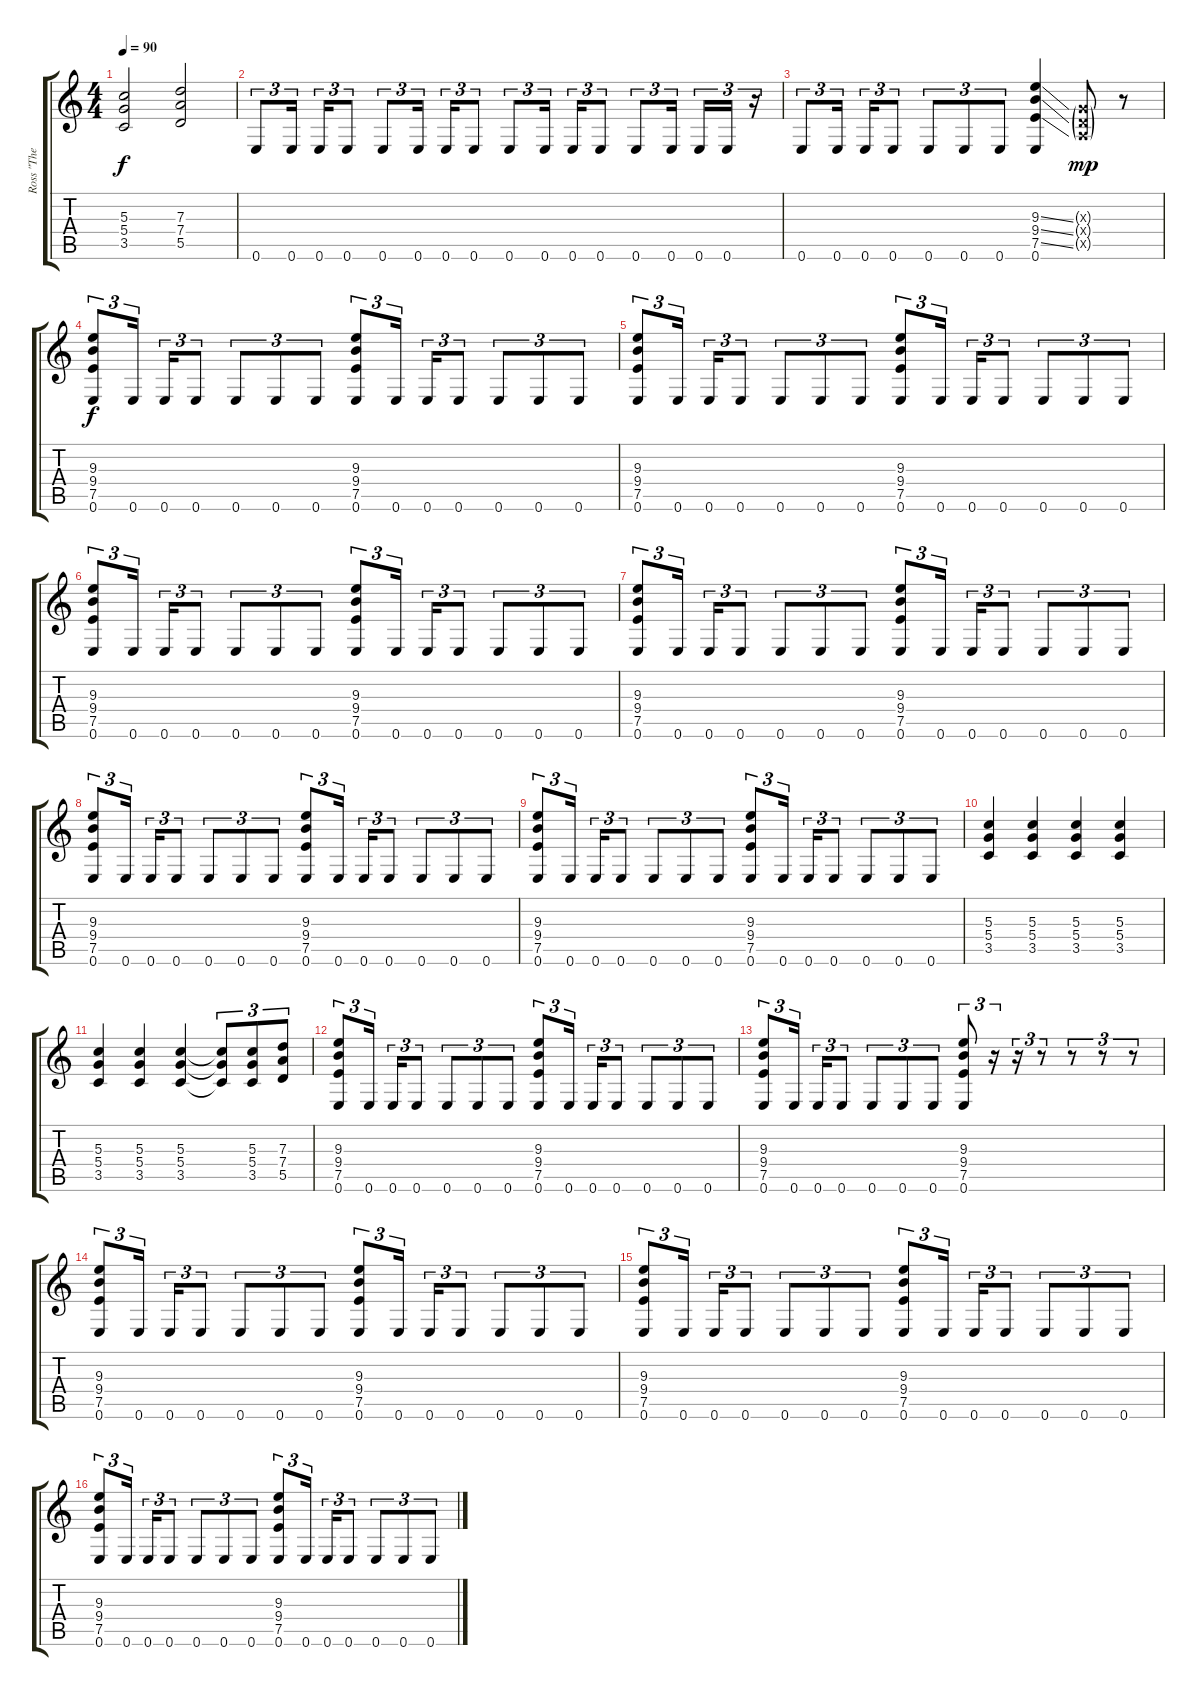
\track ("Ross \"The Boss\" Friedman Rhythm" "Ross \"The ") {instrument distortionguitar}
\staff {score tabs}
\tuning (E4 B3 G3 D3 A2 E2) {hide}
\ts (4 4)
\tempo 90
\clef g2
\ks c
(5.3 5.4 3.5).2{dy f} (7.3 7.4 5.5).2 |
0.6.8{tu (3 2)} 0.6.16{tu (3 2)} 0.6.16{tu (3 2)} 0.6.8{tu (3 2)} 0.6.8{tu (3 2)} 0.6.16{tu (3 2)} 0.6.16{tu (3 2)} 0.6.8{tu (3 2)} 0.6.8{tu (3 2)} 0.6.16{tu (3 2)} 0.6.16{tu (3 2)} 0.6.8{tu (3 2)} 0.6.8{tu (3 2)} 0.6.16{tu (3 2)} 0.6.16{tu (3 2)} 0.6.16{tu (3 2)} r.16{tu (3 2)} |
0.6.8{tu (3 2)} 0.6.16{tu (3 2)} 0.6.16{tu (3 2)} 0.6.8{tu (3 2)} 0.6.8{tu (3 2)} 0.6.8{tu (3 2)} 0.6.8{tu (3 2)} (9.3{ss} 9.4{ss} 7.5{ss} 0.6).4 (0.3{g x} 0.4{g x} 0.5{g x}).8{dy mp} r.8 |
(9.3 9.4 7.5 0.6).8{tu (3 2) dy f} 0.6.16{tu (3 2)} 0.6.16{tu (3 2)} 0.6.8{tu (3 2)} 0.6.8{tu (3 2)} 0.6.8{tu (3 2)} 0.6.8{tu (3 2)} (9.3 9.4 7.5 0.6).8{tu (3 2)} 0.6.16{tu (3 2)} 0.6.16{tu (3 2)} 0.6.8{tu (3 2)} 0.6.8{tu (3 2)} 0.6.8{tu (3 2)} 0.6.8{tu (3 2)} |
(9.3 9.4 7.5 0.6).8{tu (3 2)} 0.6.16{tu (3 2)} 0.6.16{tu (3 2)} 0.6.8{tu (3 2)} 0.6.8{tu (3 2)} 0.6.8{tu (3 2)} 0.6.8{tu (3 2)} (9.3 9.4 7.5 0.6).8{tu (3 2)} 0.6.16{tu (3 2)} 0.6.16{tu (3 2)} 0.6.8{tu (3 2)} 0.6.8{tu (3 2)} 0.6.8{tu (3 2)} 0.6.8{tu (3 2)} |
(9.3 9.4 7.5 0.6).8{tu (3 2)} 0.6.16{tu (3 2)} 0.6.16{tu (3 2)} 0.6.8{tu (3 2)} 0.6.8{tu (3 2)} 0.6.8{tu (3 2)} 0.6.8{tu (3 2)} (9.3 9.4 7.5 0.6).8{tu (3 2)} 0.6.16{tu (3 2)} 0.6.16{tu (3 2)} 0.6.8{tu (3 2)} 0.6.8{tu (3 2)} 0.6.8{tu (3 2)} 0.6.8{tu (3 2)} |
(9.3 9.4 7.5 0.6).8{tu (3 2)} 0.6.16{tu (3 2)} 0.6.16{tu (3 2)} 0.6.8{tu (3 2)} 0.6.8{tu (3 2)} 0.6.8{tu (3 2)} 0.6.8{tu (3 2)} (9.3 9.4 7.5 0.6).8{tu (3 2)} 0.6.16{tu (3 2)} 0.6.16{tu (3 2)} 0.6.8{tu (3 2)} 0.6.8{tu (3 2)} 0.6.8{tu (3 2)} 0.6.8{tu (3 2)} |
(9.3 9.4 7.5 0.6).8{tu (3 2)} 0.6.16{tu (3 2)} 0.6.16{tu (3 2)} 0.6.8{tu (3 2)} 0.6.8{tu (3 2)} 0.6.8{tu (3 2)} 0.6.8{tu (3 2)} (9.3 9.4 7.5 0.6).8{tu (3 2)} 0.6.16{tu (3 2)} 0.6.16{tu (3 2)} 0.6.8{tu (3 2)} 0.6.8{tu (3 2)} 0.6.8{tu (3 2)} 0.6.8{tu (3 2)} |
(9.3 9.4 7.5 0.6).8{tu (3 2)} 0.6.16{tu (3 2)} 0.6.16{tu (3 2)} 0.6.8{tu (3 2)} 0.6.8{tu (3 2)} 0.6.8{tu (3 2)} 0.6.8{tu (3 2)} (9.3 9.4 7.5 0.6).8{tu (3 2)} 0.6.16{tu (3 2)} 0.6.16{tu (3 2)} 0.6.8{tu (3 2)} 0.6.8{tu (3 2)} 0.6.8{tu (3 2)} 0.6.8{tu (3 2)} |
(5.3 5.4 3.5).4 (5.3 5.4 3.5).4 (5.3 5.4 3.5).4 (5.3 5.4 3.5).4 |
(5.3 5.4 3.5).4 (5.3 5.4 3.5).4 (5.3 5.4 3.5).4 (5.3{t} 5.4{t} 3.5{t}).8{tu (3 2)} (5.3 5.4 3.5).8{tu (3 2)} (7.3 7.4 5.5).8{tu (3 2)} |
(9.3 9.4 7.5 0.6).8{tu (3 2)} 0.6.16{tu (3 2)} 0.6.16{tu (3 2)} 0.6.8{tu (3 2)} 0.6.8{tu (3 2)} 0.6.8{tu (3 2)} 0.6.8{tu (3 2)} (9.3 9.4 7.5 0.6).8{tu (3 2)} 0.6.16{tu (3 2)} 0.6.16{tu (3 2)} 0.6.8{tu (3 2)} 0.6.8{tu (3 2)} 0.6.8{tu (3 2)} 0.6.8{tu (3 2)} |
(9.3 9.4 7.5 0.6).8{tu (3 2)} 0.6.16{tu (3 2)} 0.6.16{tu (3 2)} 0.6.8{tu (3 2)} 0.6.8{tu (3 2)} 0.6.8{tu (3 2)} 0.6.8{tu (3 2)} (9.3 9.4 7.5 0.6).8{tu (3 2)} r.16{tu (3 2)} r.16{tu (3 2)} r.8{tu (3 2)} r.8{tu (3 2)} r.8{tu (3 2)} r.8{tu (3 2)} |
(9.3 9.4 7.5 0.6).8{tu (3 2)} 0.6.16{tu (3 2)} 0.6.16{tu (3 2)} 0.6.8{tu (3 2)} 0.6.8{tu (3 2)} 0.6.8{tu (3 2)} 0.6.8{tu (3 2)} (9.3 9.4 7.5 0.6).8{tu (3 2)} 0.6.16{tu (3 2)} 0.6.16{tu (3 2)} 0.6.8{tu (3 2)} 0.6.8{tu (3 2)} 0.6.8{tu (3 2)} 0.6.8{tu (3 2)} |
(9.3 9.4 7.5 0.6).8{tu (3 2)} 0.6.16{tu (3 2)} 0.6.16{tu (3 2)} 0.6.8{tu (3 2)} 0.6.8{tu (3 2)} 0.6.8{tu (3 2)} 0.6.8{tu (3 2)} (9.3 9.4 7.5 0.6).8{tu (3 2)} 0.6.16{tu (3 2)} 0.6.16{tu (3 2)} 0.6.8{tu (3 2)} 0.6.8{tu (3 2)} 0.6.8{tu (3 2)} 0.6.8{tu (3 2)} |
(9.3 9.4 7.5 0.6).8{tu (3 2)} 0.6.16{tu (3 2)} 0.6.16{tu (3 2)} 0.6.8{tu (3 2)} 0.6.8{tu (3 2)} 0.6.8{tu (3 2)} 0.6.8{tu (3 2)} (9.3 9.4 7.5 0.6).8{tu (3 2)} 0.6.16{tu (3 2)} 0.6.16{tu (3 2)} 0.6.8{tu (3 2)} 0.6.8{tu (3 2)} 0.6.8{tu (3 2)} 0.6.8{tu (3 2)}
